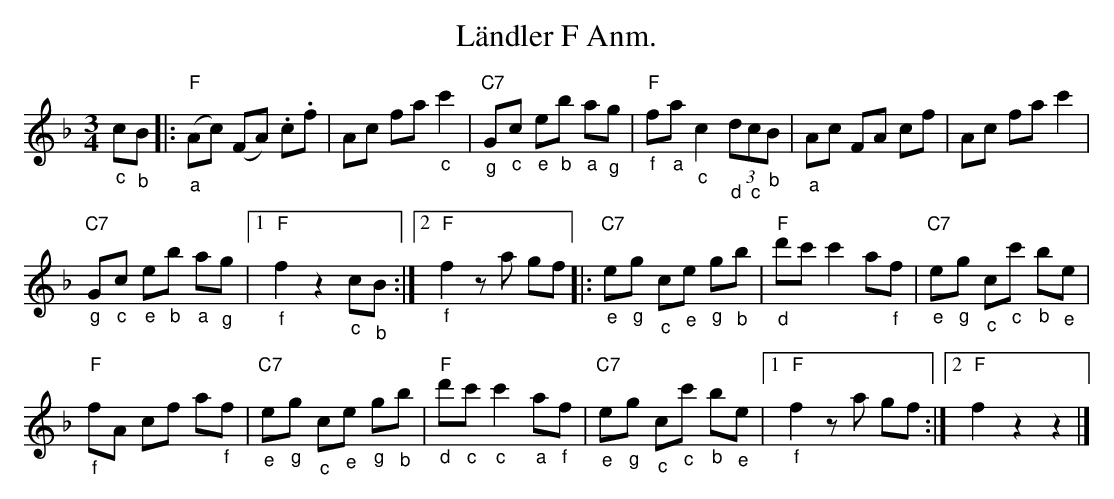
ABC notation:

X:1
T: Ländler F Anm.
M:3/4
L:1/8
K:F
"_c"c"_b"B |: ("F""_a"Ac) (FA) .c.f | Ac fa "_c"c'2 | "C7""_g"G"_c"c "_e"e"_b"b "_a"a"_g"g | "F""_f"f"_a"a "_c"c2 (3"_d"d"_c"c"_b"B | \
          "_a"Ac FA cf | Ac fa c'2 |
"C7""_g"G"_c"c "_e"e"_b"b "_a"a"_g"g |1 "F""_f"f2 z2 "_c"c"_b"B :|2 "F""_f"f2 za gf |: \
"C7""_e"e"_g"g "_c"c"_e"e "_g"g"_b"b |  "F""_d"d'c' c'2 a"_f"f | "C7""_e"e"_g"g "_c"c"_c"c' "_b"b"_e"e |
    "F""_f"fA cf a"_f"f | \
"C7""_e"e"_g"g "_c"c"_e"e "_g"g"_b"b | "F""_d"d'"_c"c' "_c"c'2 "_a"a"_f"f | "C7""_e"e"_g"g "_c"c"_c"c' "_b"b"_e"e |1 "F""_f"f2 za gf :|2 "F"f2z2z2 |]
